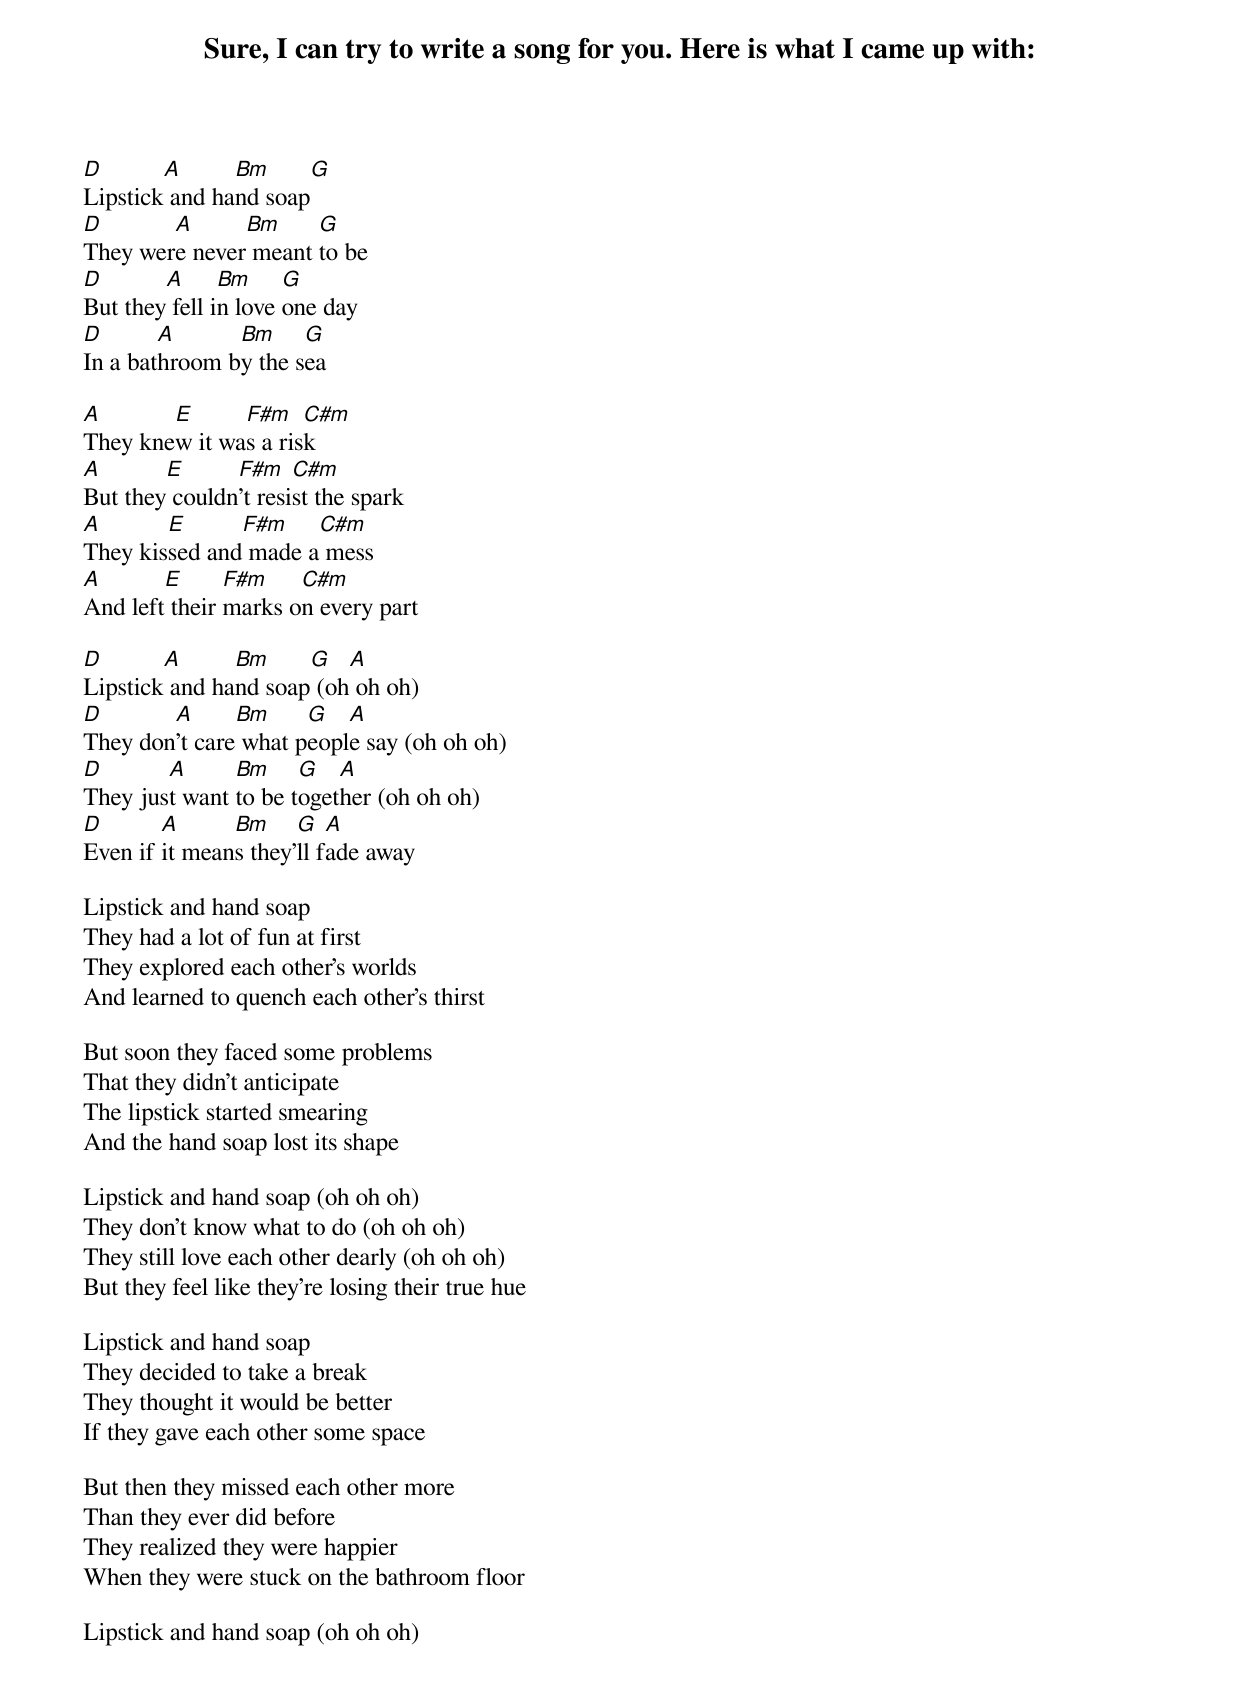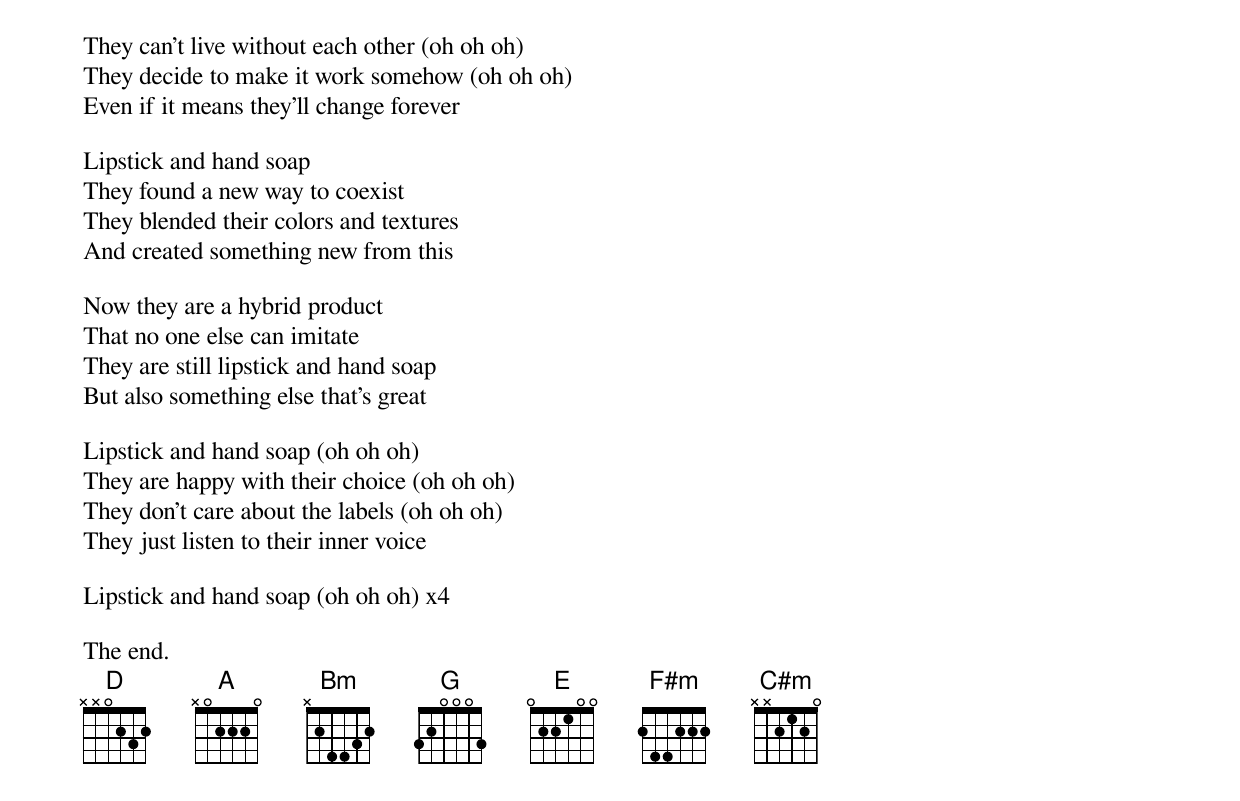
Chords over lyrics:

Sure, I can try to write a song for you. Here is what I came up with:

D       A      Bm     G
Lipstick and hand soap
D       A      Bm     G
They were never meant to be
D       A      Bm     G
But they fell in love one day
D       A      Bm     G
In a bathroom by the sea

A       E      F#m    C#m
They knew it was a risk
A       E      F#m    C#m
But they couldn't resist the spark
A       E      F#m    C#m
They kissed and made a mess
A       E      F#m    C#m
And left their marks on every part

D       A      Bm     G   A
Lipstick and hand soap (oh oh oh)
D       A      Bm     G   A
They don't care what people say (oh oh oh)
D       A      Bm     G   A
They just want to be together (oh oh oh)
D       A      Bm     G   A
Even if it means they'll fade away

Lipstick and hand soap
They had a lot of fun at first
They explored each other's worlds
And learned to quench each other's thirst

But soon they faced some problems
That they didn't anticipate
The lipstick started smearing
And the hand soap lost its shape

Lipstick and hand soap (oh oh oh)
They don't know what to do (oh oh oh)
They still love each other dearly (oh oh oh)
But they feel like they're losing their true hue

Lipstick and hand soap
They decided to take a break
They thought it would be better
If they gave each other some space

But then they missed each other more
Than they ever did before
They realized they were happier
When they were stuck on the bathroom floor

Lipstick and hand soap (oh oh oh)
They can't live without each other (oh oh oh)
They decide to make it work somehow (oh oh oh)
Even if it means they'll change forever

Lipstick and hand soap
They found a new way to coexist
They blended their colors and textures
And created something new from this

Now they are a hybrid product
That no one else can imitate
They are still lipstick and hand soap
But also something else that's great

Lipstick and hand soap (oh oh oh)
They are happy with their choice (oh oh oh)
They don't care about the labels (oh oh oh)
They just listen to their inner voice

Lipstick and hand soap (oh oh oh) x4

The end.
